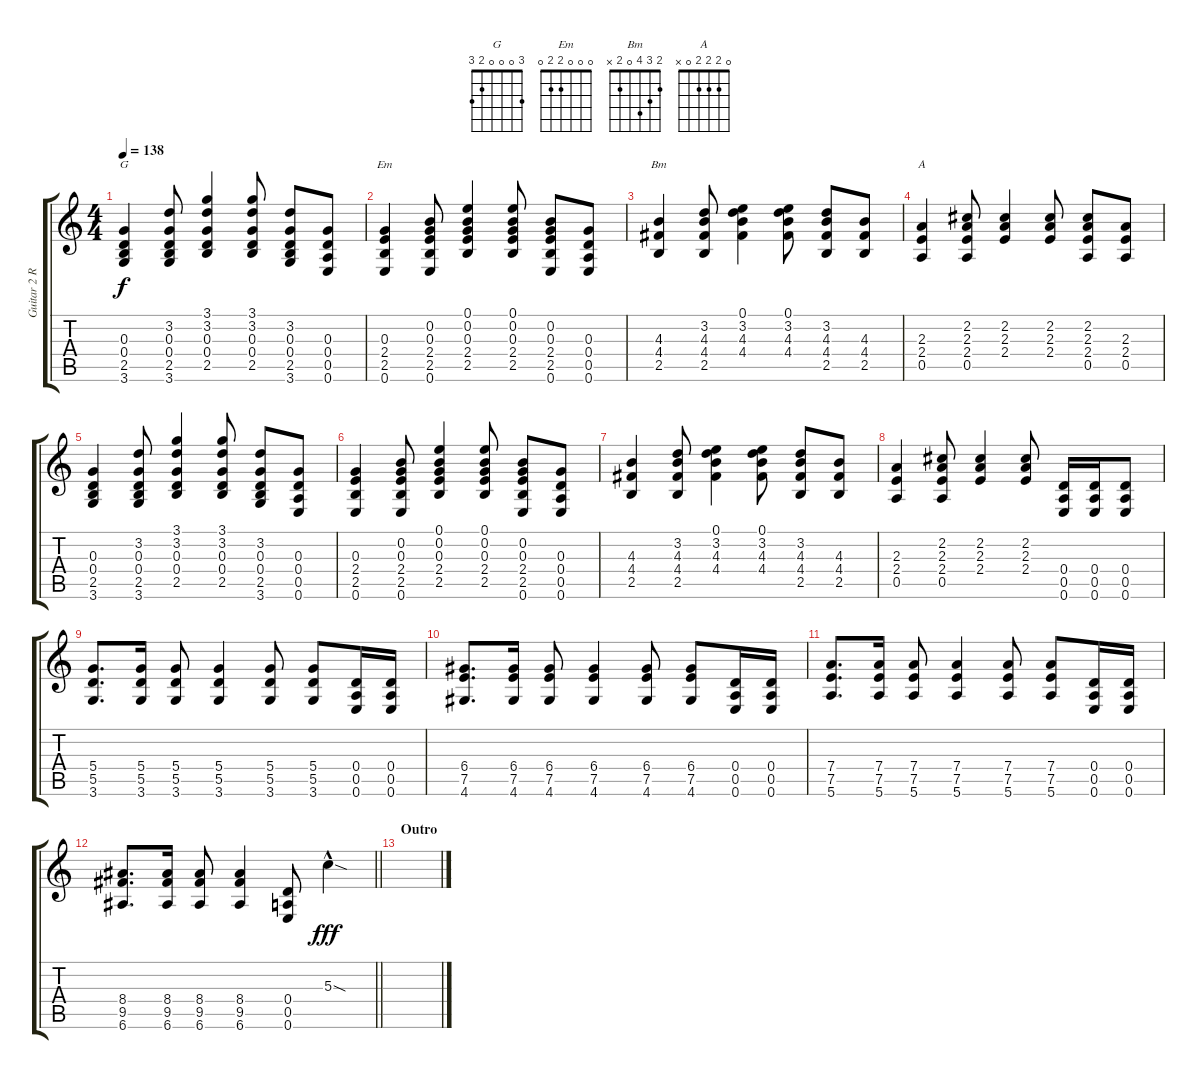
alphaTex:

\track ("Guitar 2 R" "Guitar 2 R") {instrument distortionguitar}
\staff {score tabs}
\tuning (E4 B3 G3 D3 A2 E2) {hide}
\chord ("G" 3 0 0 0 2 3)
\chord ("Em" 0 0 0 2 2 0)
\chord ("Bm" 2 3 4 0 2 x)
\chord ("A" 0 2 2 2 0 x)
\ts (4 4)
\tempo 138
\clef g2
\ks c
(0.3 0.4 2.5 3.6).4{ch "G" dy f} (3.2 0.3 0.4 2.5 3.6).8 (3.1 3.2 0.3 0.4 2.5).4 (3.1 3.2 0.3 0.4 2.5).8 (3.2 0.3 0.4 2.5 3.6).8 (0.3 0.4 0.5 0.6).8 |
(0.3 2.4 2.5 0.6).4{ch "Em"} (0.2 0.3 2.4 2.5 0.6).8 (0.1 0.2 0.3 2.4 2.5).4 (0.1 0.2 0.3 2.4 2.5).8 (0.2 0.3 2.4 2.5 0.6).8 (0.3 0.4 0.5 0.6).8 |
(4.3 4.4 2.5).4{ch "Bm"} (3.2 4.3 4.4 2.5).8 (0.1 3.2 4.3 4.4).4 (0.1 3.2 4.3 4.4).8 (3.2 4.3 4.4 2.5).8 (4.3 4.4 2.5).8 |
(2.3 2.4 0.5).4{ch "A"} (2.2 2.3 2.4 0.5).8 (2.2 2.3 2.4).4 (2.2 2.3 2.4).8 (2.2 2.3 2.4 0.5).8 (2.3 2.4 0.5).8 |
(0.3 0.4 2.5 3.6).4 (3.2 0.3 0.4 2.5 3.6).8 (3.1 3.2 0.3 0.4 2.5).4 (3.1 3.2 0.3 0.4 2.5).8 (3.2 0.3 0.4 2.5 3.6).8 (0.3 0.4 0.5 0.6).8 |
(0.3 2.4 2.5 0.6).4 (0.2 0.3 2.4 2.5 0.6).8 (0.1 0.2 0.3 2.4 2.5).4 (0.1 0.2 0.3 2.4 2.5).8 (0.2 0.3 2.4 2.5 0.6).8 (0.3 0.4 0.5 0.6).8 |
(4.3 4.4 2.5).4 (3.2 4.3 4.4 2.5).8 (0.1 3.2 4.3 4.4).4 (0.1 3.2 4.3 4.4).8 (3.2 4.3 4.4 2.5).8 (4.3 4.4 2.5).8 |
(2.3 2.4 0.5).4 (2.2 2.3 2.4 0.5).8 (2.2 2.3 2.4).4 (2.2 2.3 2.4).8 (0.4 0.5 0.6).16 (0.4 0.5 0.6).16 (0.4 0.5 0.6).8 |
(5.4 5.5 3.6).8{d} (5.4 5.5 3.6).16 (5.4 5.5 3.6).8 (5.4 5.5 3.6).4 (5.4 5.5 3.6).8 (5.4 5.5 3.6).8 (0.4 0.5 0.6).16 (0.4 0.5 0.6).16 |
(6.4 7.5 4.6).8{d} (6.4 7.5 4.6).16 (6.4 7.5 4.6).8 (6.4 7.5 4.6).4 (6.4 7.5 4.6).8 (6.4 7.5 4.6).8 (0.4 0.5 0.6).16 (0.4 0.5 0.6).16 |
(7.4 7.5 5.6).8{d} (7.4 7.5 5.6).16 (7.4 7.5 5.6).8 (7.4 7.5 5.6).4 (7.4 7.5 5.6).8 (7.4 7.5 5.6).8 (0.4 0.5 0.6).16 (0.4 0.5 0.6).16 |
\barLineRight lightlight
(8.4 9.5 6.6).8{d} (8.4 9.5 6.6).16 (8.4 9.5 6.6).8 (8.4 9.5 6.6).4 (0.4 0.5 0.6).8 5.3{sod hac}.4{dy fff} |
\section ("" "Outro")
